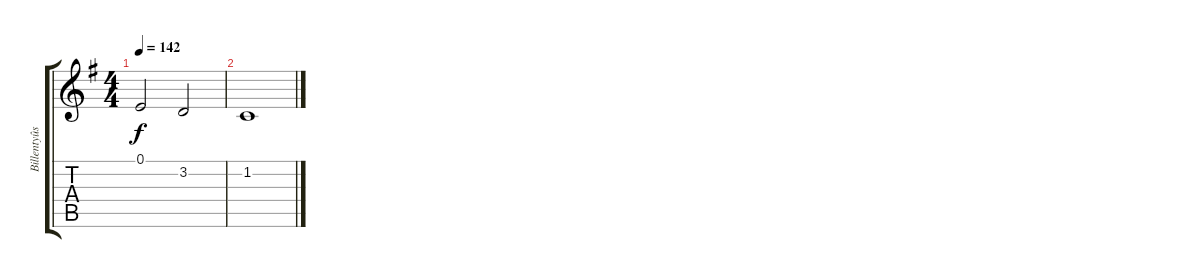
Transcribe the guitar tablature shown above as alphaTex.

\track ("Billentyûs (Paul Morris)" "Billentyûs") {instrument stringensemble1}
\staff {score tabs}
\tuning (E4 B3 G3 D3 A2 E2) {hide}
\ts (4 4)
\tempo 142
\clef g2
\ks g
0.1.2{dy f} 3.2.2 |
1.2.1
